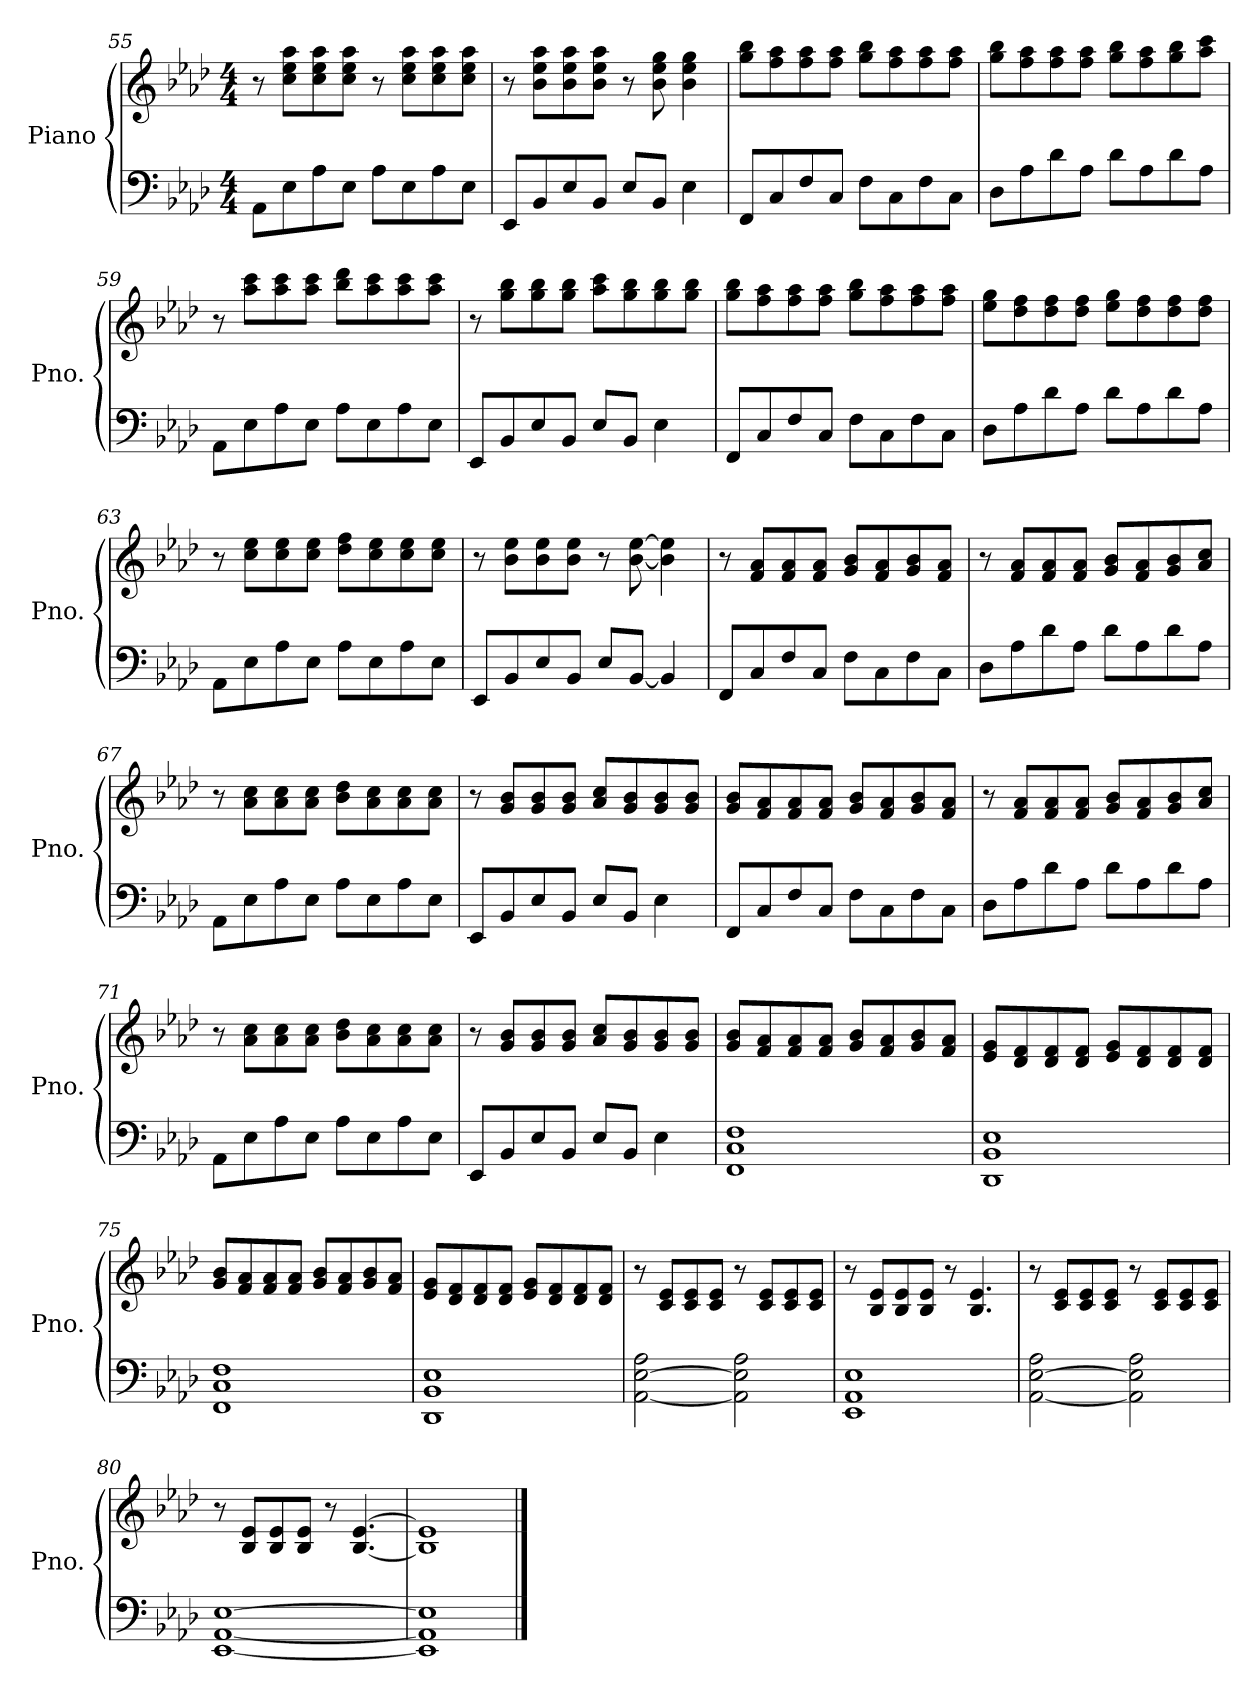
**kern	**kern
*part1	*part1
*staff2	*staff1
*I"Piano	*
*I'Pno.	*
*clefF4	*clefG2
*k[b-e-a-d-]	*k[b-e-a-d-]
*M4/4	*M4/4
=55	=55
8AA-\L	8r
8E-\	8cc\ 8ee-\ 8aa-\L
8A-\	8cc\ 8ee-\ 8aa-\
8E-\J	8cc\ 8ee-\ 8aa-\J
8A-\L	8r
8E-\	8cc\ 8ee-\ 8aa-\L
8A-\	8cc\ 8ee-\ 8aa-\
8E-\J	8cc\ 8ee-\ 8aa-\J
=56	=56
8EE-/L	8r
8BB-/	8b-\ 8ee-\ 8aa-\L
8E-/	8b-\ 8ee-\ 8aa-\
8BB-/J	8b-\ 8ee-\ 8aa-\J
8E-/L	8r
8BB-/J	8b-\ 8ee-\ 8gg\
4E-\	4b-\ 4ee-\ 4gg\
=57	=57
8FF/L	8gg\ 8bb-\L
8C/	8ff\ 8aa-\
8F/	8ff\ 8aa-\
8C/J	8ff\ 8aa-\J
8F\L	8gg\ 8bb-\L
8C\	8ff\ 8aa-\
8F\	8ff\ 8aa-\
8C\J	8ff\ 8aa-\J
!!LO:LB:g=z
=58	=58
8D-\L	8gg\ 8bb-\L
8A-\	8ff\ 8aa-\
8d-\	8ff\ 8aa-\
8A-\J	8ff\ 8aa-\J
8d-\L	8gg\ 8bb-\L
8A-\	8ff\ 8aa-\
8d-\	8gg\ 8bb-\
8A-\J	8aa-\ 8ccc\J
=59	=59
8AA-\L	8r
8E-\	8aa-\ 8ccc\L
8A-\	8aa-\ 8ccc\
8E-\J	8aa-\ 8ccc\J
8A-\L	8bb-\ 8ddd-\L
8E-\	8aa-\ 8ccc\
8A-\	8aa-\ 8ccc\
8E-\J	8aa-\ 8ccc\J
=60	=60
8EE-/L	8r
8BB-/	8gg\ 8bb-\L
8E-/	8gg\ 8bb-\
8BB-/J	8gg\ 8bb-\J
8E-/L	8aa-\ 8ccc\L
8BB-/J	8gg\ 8bb-\
4E-\	8gg\ 8bb-\
.	8gg\ 8bb-\J
!!LO:LB:g=z
=61	=61
8FF/L	8gg\ 8bb-\L
8C/	8ff\ 8aa-\
8F/	8ff\ 8aa-\
8C/J	8ff\ 8aa-\J
8F\L	8gg\ 8bb-\L
8C\	8ff\ 8aa-\
8F\	8ff\ 8aa-\
8C\J	8ff\ 8aa-\J
=62	=62
8D-\L	8ee-\ 8gg\L
8A-\	8dd-\ 8ff\
8d-\	8dd-\ 8ff\
8A-\J	8dd-\ 8ff\J
8d-\L	8ee-\ 8gg\L
8A-\	8dd-\ 8ff\
8d-\	8dd-\ 8ff\
8A-\J	8dd-\ 8ff\J
=63	=63
8AA-\L	8r
8E-\	8cc\ 8ee-\L
8A-\	8cc\ 8ee-\
8E-\J	8cc\ 8ee-\J
8A-\L	8dd-\ 8ff\L
8E-\	8cc\ 8ee-\
8A-\	8cc\ 8ee-\
8E-\J	8cc\ 8ee-\J
=64	=64
8EE-/L	8r
8BB-/	8b-\ 8ee-\L
8E-/	8b-\ 8ee-\
8BB-/J	8b-\ 8ee-\J
8E-/L	8r
[8BB-/J	[8b-\ [8ee-\
4BB-/]	4b-\] 4ee-\]
!!LO:LB:g=z
=65	=65
8FF/L	8r
8C/	8f/ 8a-/L
8F/	8f/ 8a-/
8C/J	8f/ 8a-/J
8F\L	8g/ 8b-/L
8C\	8f/ 8a-/
8F\	8g/ 8b-/
8C\J	8f/ 8a-/J
=66	=66
8D-\L	8r
8A-\	8f/ 8a-/L
8d-\	8f/ 8a-/
8A-\J	8f/ 8a-/J
8d-\L	8g/ 8b-/L
8A-\	8f/ 8a-/
8d-\	8g/ 8b-/
8A-\J	8a-/ 8cc/J
=67	=67
8AA-\L	8r
8E-\	8a-\ 8cc\L
8A-\	8a-\ 8cc\
8E-\J	8a-\ 8cc\J
8A-\L	8b-\ 8dd-\L
8E-\	8a-\ 8cc\
8A-\	8a-\ 8cc\
8E-\J	8a-\ 8cc\J
=68	=68
8EE-/L	8r
8BB-/	8g/ 8b-/L
8E-/	8g/ 8b-/
8BB-/J	8g/ 8b-/J
8E-/L	8a-/ 8cc/L
8BB-/J	8g/ 8b-/
4E-\	8g/ 8b-/
.	8g/ 8b-/J
=69	=69
8FF/L	8g/ 8b-/L
8C/	8f/ 8a-/
8F/	8f/ 8a-/
8C/J	8f/ 8a-/J
8F\L	8g/ 8b-/L
8C\	8f/ 8a-/
8F\	8g/ 8b-/
8C\J	8f/ 8a-/J
!!LO:LB:g=z
=70	=70
8D-\L	8r
8A-\	8f/ 8a-/L
8d-\	8f/ 8a-/
8A-\J	8f/ 8a-/J
8d-\L	8g/ 8b-/L
8A-\	8f/ 8a-/
8d-\	8g/ 8b-/
8A-\J	8a-/ 8cc/J
=71	=71
8AA-\L	8r
8E-\	8a-\ 8cc\L
8A-\	8a-\ 8cc\
8E-\J	8a-\ 8cc\J
8A-\L	8b-\ 8dd-\L
8E-\	8a-\ 8cc\
8A-\	8a-\ 8cc\
8E-\J	8a-\ 8cc\J
=72	=72
8EE-/L	8r
8BB-/	8g/ 8b-/L
8E-/	8g/ 8b-/
8BB-/J	8g/ 8b-/J
8E-/L	8a-/ 8cc/L
8BB-/J	8g/ 8b-/
4E-\	8g/ 8b-/
.	8g/ 8b-/J
=73	=73
1FF 1C 1F	8g/ 8b-/L
.	8f/ 8a-/
.	8f/ 8a-/
.	8f/ 8a-/J
.	8g/ 8b-/L
.	8f/ 8a-/
.	8g/ 8b-/
.	8f/ 8a-/J
=74	=74
1DD- 1BB- 1E-	8e-/ 8g/L
.	8d-/ 8f/
.	8d-/ 8f/
.	8d-/ 8f/J
.	8e-/ 8g/L
.	8d-/ 8f/
.	8d-/ 8f/
.	8d-/ 8f/J
!!LO:LB:g=z
=75	=75
1FF 1C 1F	8g/ 8b-/L
.	8f/ 8a-/
.	8f/ 8a-/
.	8f/ 8a-/J
.	8g/ 8b-/L
.	8f/ 8a-/
.	8g/ 8b-/
.	8f/ 8a-/J
=76	=76
1DD- 1BB- 1E-	8e-/ 8g/L
.	8d-/ 8f/
.	8d-/ 8f/
.	8d-/ 8f/J
.	8e-/ 8g/L
.	8d-/ 8f/
.	8d-/ 8f/
.	8d-/ 8f/J
=77	=77
[2AA-\ [2E-\ 2A-\	8r
.	8c/ 8e-/L
.	8c/ 8e-/
.	8c/ 8e-/J
2AA-\] 2E-\] 2A-\	8r
.	8c/ 8e-/L
.	8c/ 8e-/
.	8c/ 8e-/J
=78	=78
1EE- 1AA- 1E-	8r
.	8B-/ 8e-/L
.	8B-/ 8e-/
.	8B-/ 8e-/J
.	8r
.	4.B-/ 4.e-/
!!LO:PB:g=z
=79	=79
[2AA-\ [2E-\ 2A-\	8r
.	8c/ 8e-/L
.	8c/ 8e-/
.	8c/ 8e-/J
2AA-\] 2E-\] 2A-\	8r
.	8c/ 8e-/L
.	8c/ 8e-/
.	8c/ 8e-/J
=80	=80
[1EE- [1AA- [1E-	8r
.	8B-/ 8e-/L
.	8B-/ 8e-/
.	8B-/ 8e-/J
.	8r
.	[4.B-/ [4.e-/
=81	=81
1EE-] 1AA-] 1E-]	1B-] 1e-]
==	==
*-	*-
